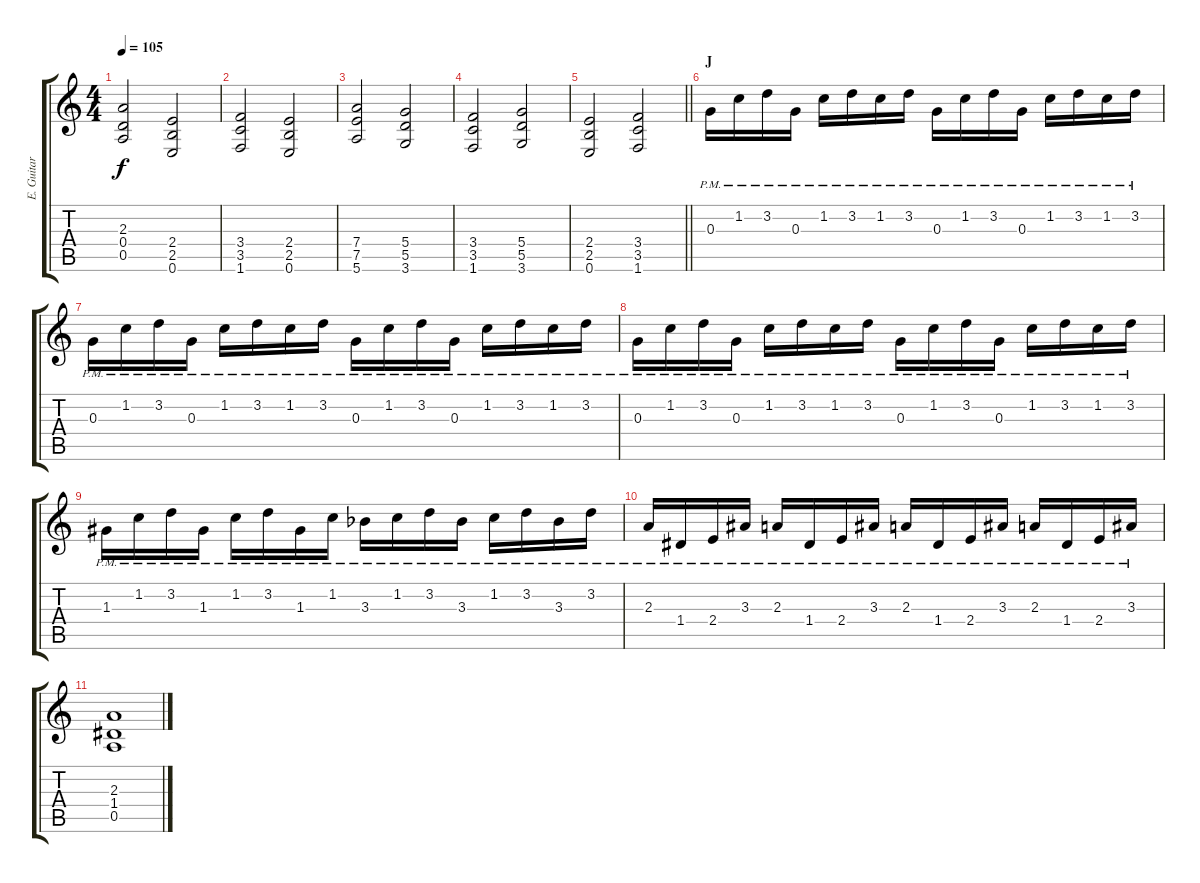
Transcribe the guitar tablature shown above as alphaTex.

\track ("E. Guitar I" "E. Guitar ") {instrument overdrivenguitar}
\staff {score tabs}
\tuning (E4 B3 G3 D3 A2 E2) {hide}
\ts (4 4)
\tempo 105
\clef g2
\ks c
(2.3 0.4 0.5).2{dy f} (2.4 2.5 0.6).2 |
(3.4 3.5 1.6).2 (2.4 2.5 0.6).2 |
(7.4 7.5 5.6).2 (5.4 5.5 3.6).2 |
(3.4 3.5 1.6).2 (5.4 5.5 3.6).2 |
\barLineRight lightlight
(2.4 2.5 0.6).2 (3.4 3.5 1.6).2 |
\section ("" "J")
0.3{pm}.16 1.2{pm}.16 3.2{pm}.16 0.3{pm}.16 1.2{pm}.16 3.2{pm}.16 1.2{pm}.16 3.2{pm}.16 0.3{pm}.16 1.2{pm}.16 3.2{pm}.16 0.3{pm}.16 1.2{pm}.16 3.2{pm}.16 1.2{pm}.16 3.2{pm}.16 |
0.3{pm}.16 1.2{pm}.16 3.2{pm}.16 0.3{pm}.16 1.2{pm}.16 3.2{pm}.16 1.2{pm}.16 3.2{pm}.16 0.3{pm}.16 1.2{pm}.16 3.2{pm}.16 0.3{pm}.16 1.2{pm}.16 3.2{pm}.16 1.2{pm}.16 3.2{pm}.16 |
0.3{pm}.16 1.2{pm}.16 3.2{pm}.16 0.3{pm}.16 1.2{pm}.16 3.2{pm}.16 1.2{pm}.16 3.2{pm}.16 0.3{pm}.16 1.2{pm}.16 3.2{pm}.16 0.3{pm}.16 1.2{pm}.16 3.2{pm}.16 1.2{pm}.16 3.2{pm}.16 |
1.3{pm}.16 1.2{pm}.16 3.2{pm}.16 1.3{pm}.16 1.2{pm}.16 3.2{pm}.16 1.3{pm}.16 1.2{pm}.16 3.3{pm acc b}.16 1.2{pm}.16 3.2{pm}.16 3.3{pm acc b}.16 1.2{pm}.16 3.2{pm}.16 3.3{pm acc b}.16 3.2{pm}.16 |
2.3{pm}.16 1.4{pm}.16 2.4{pm}.16 3.3{pm}.16 2.3{pm}.16 1.4{pm}.16 2.4{pm}.16 3.3{pm}.16 2.3{pm}.16 1.4{pm}.16 2.4{pm}.16 3.3{pm}.16 2.3{pm}.16 1.4{pm}.16 2.4{pm}.16 3.3{pm}.16 |
(2.3 1.4 0.5).1
